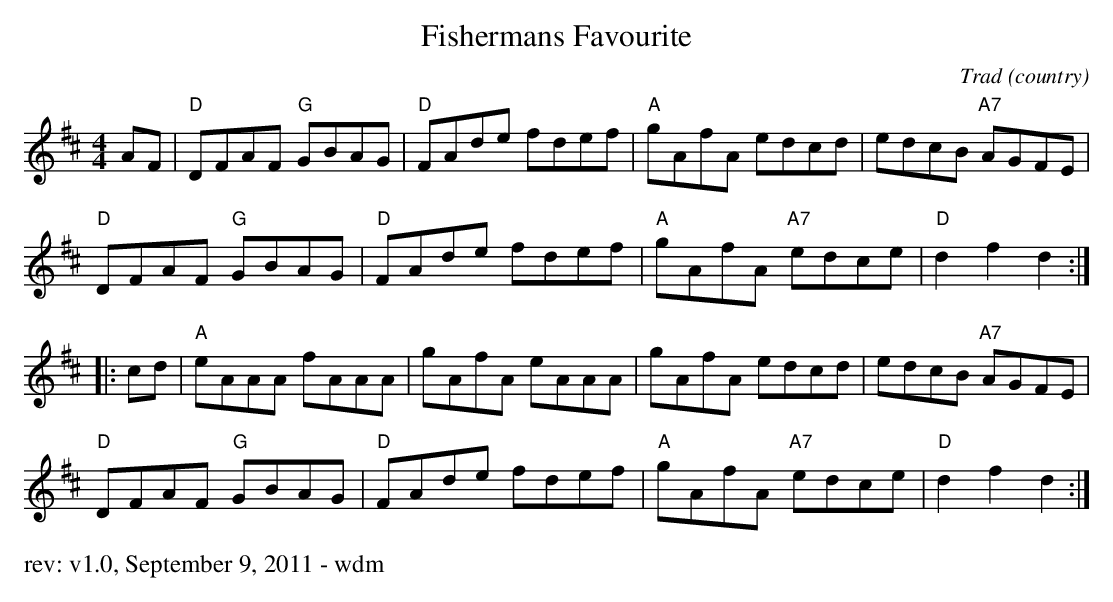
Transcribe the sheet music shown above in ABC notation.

X:1
T: Fishermans Favourite
O: Trad (country)
M: 4/4
L: 1/8
K: Dmaj
AF |\
"D"DFAF "G"GBAG | "D"FAde fdef | "A"gAfA     edcd |    edcB "A7"AGFE |
"D"DFAF "G"GBAG | "D"FAde fdef | "A"gAfA "A7"edce | "D"d2 f2 d2      :|
|: cd |\
"A"eAAA fAAA | gAfA eAAA | gAfA edcd | edcB "A7"AGFE |
"D"DFAF "G"GBAG | "D"FAde fdef | "A"gAfA "A7"edce | "D"d2 f2 d2 :|
